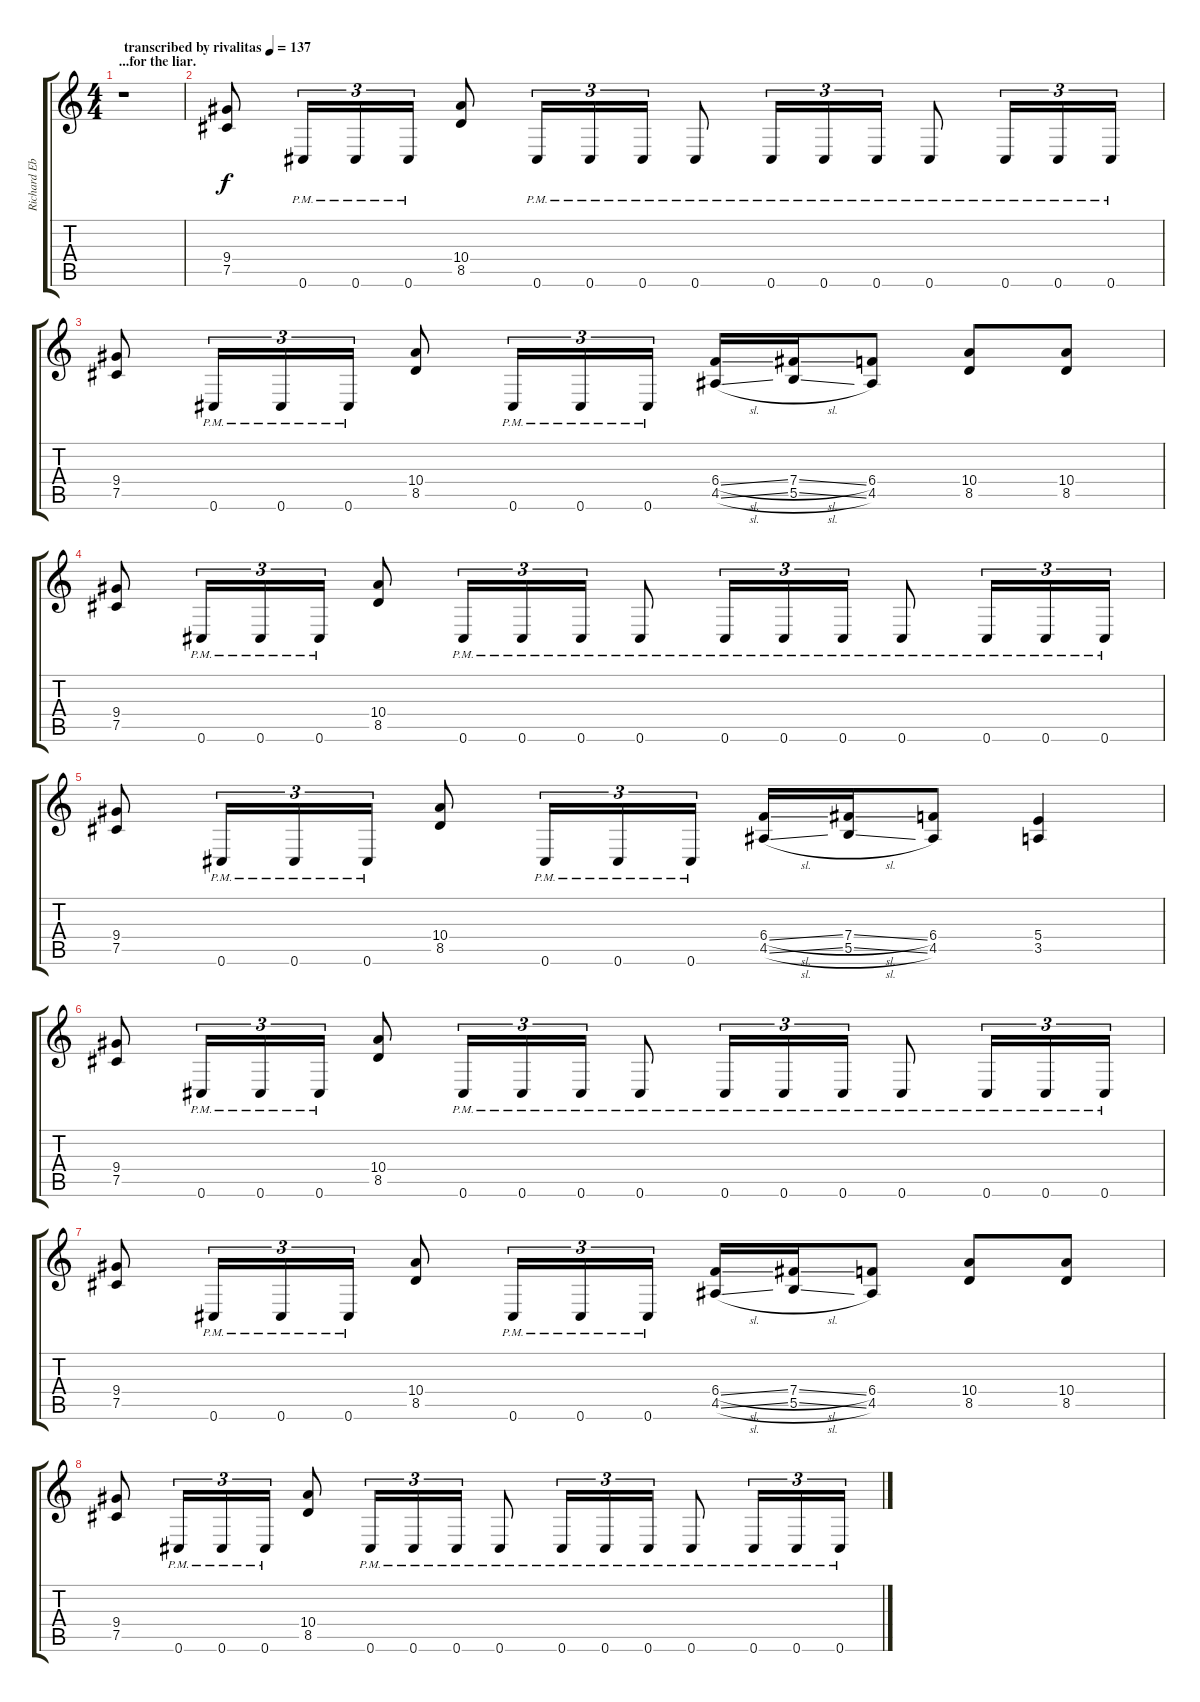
\track ("Richard Ebisch (Rhythm)" "Richard Eb") {instrument distortionguitar}
\staff {score tabs}
\tuning (Db4 Ab3 E3 B2 Gb2 Db2) {hide}
\ts (4 4)
\section ("" "...for the liar.")
\tempo (137 "transcribed by rivalitas")
\clef g2
\ks c
r.1{dy f instrument distortionguitar} |
(9.4 7.5).8 0.6{pm}.16{tu (3 2)} 0.6{pm}.16{tu (3 2)} 0.6{pm}.16{tu (3 2)} (10.4 8.5).8 0.6{pm}.16{tu (3 2)} 0.6{pm}.16{tu (3 2)} 0.6{pm}.16{tu (3 2)} 0.6{pm}.8 0.6{pm}.16{tu (3 2)} 0.6{pm}.16{tu (3 2)} 0.6{pm}.16{tu (3 2)} 0.6{pm}.8 0.6{pm}.16{tu (3 2)} 0.6{pm}.16{tu (3 2)} 0.6{pm}.16{tu (3 2)} |
(9.4 7.5).8 0.6{pm}.16{tu (3 2)} 0.6{pm}.16{tu (3 2)} 0.6{pm}.16{tu (3 2)} (10.4 8.5).8 0.6{pm}.16{tu (3 2)} 0.6{pm}.16{tu (3 2)} 0.6{pm}.16{tu (3 2)} (6.4{sl} 4.5{sl}).16 (7.4{sl} 5.5{sl}).16 (6.4 4.5).8 (10.4 8.5).8 (10.4 8.5).8 |
(9.4 7.5).8 0.6{pm}.16{tu (3 2)} 0.6{pm}.16{tu (3 2)} 0.6{pm}.16{tu (3 2)} (10.4 8.5).8 0.6{pm}.16{tu (3 2)} 0.6{pm}.16{tu (3 2)} 0.6{pm}.16{tu (3 2)} 0.6{pm}.8 0.6{pm}.16{tu (3 2)} 0.6{pm}.16{tu (3 2)} 0.6{pm}.16{tu (3 2)} 0.6{pm}.8 0.6{pm}.16{tu (3 2)} 0.6{pm}.16{tu (3 2)} 0.6{pm}.16{tu (3 2)} |
(9.4 7.5).8 0.6{pm}.16{tu (3 2)} 0.6{pm}.16{tu (3 2)} 0.6{pm}.16{tu (3 2)} (10.4 8.5).8 0.6{pm}.16{tu (3 2)} 0.6{pm}.16{tu (3 2)} 0.6{pm}.16{tu (3 2)} (6.4{sl} 4.5{sl}).16 (7.4{sl} 5.5{sl}).16 (6.4 4.5).8 (5.4 3.5).4 |
(9.4 7.5).8 0.6{pm}.16{tu (3 2)} 0.6{pm}.16{tu (3 2)} 0.6{pm}.16{tu (3 2)} (10.4 8.5).8 0.6{pm}.16{tu (3 2)} 0.6{pm}.16{tu (3 2)} 0.6{pm}.16{tu (3 2)} 0.6{pm}.8 0.6{pm}.16{tu (3 2)} 0.6{pm}.16{tu (3 2)} 0.6{pm}.16{tu (3 2)} 0.6{pm}.8 0.6{pm}.16{tu (3 2)} 0.6{pm}.16{tu (3 2)} 0.6{pm}.16{tu (3 2)} |
(9.4 7.5).8 0.6{pm}.16{tu (3 2)} 0.6{pm}.16{tu (3 2)} 0.6{pm}.16{tu (3 2)} (10.4 8.5).8 0.6{pm}.16{tu (3 2)} 0.6{pm}.16{tu (3 2)} 0.6{pm}.16{tu (3 2)} (6.4{sl} 4.5{sl}).16 (7.4{sl} 5.5{sl}).16 (6.4 4.5).8 (10.4 8.5).8 (10.4 8.5).8 |
(9.4 7.5).8 0.6{pm}.16{tu (3 2)} 0.6{pm}.16{tu (3 2)} 0.6{pm}.16{tu (3 2)} (10.4 8.5).8 0.6{pm}.16{tu (3 2)} 0.6{pm}.16{tu (3 2)} 0.6{pm}.16{tu (3 2)} 0.6{pm}.8 0.6{pm}.16{tu (3 2)} 0.6{pm}.16{tu (3 2)} 0.6{pm}.16{tu (3 2)} 0.6{pm}.8 0.6{pm}.16{tu (3 2)} 0.6{pm}.16{tu (3 2)} 0.6{pm}.16{tu (3 2)}
